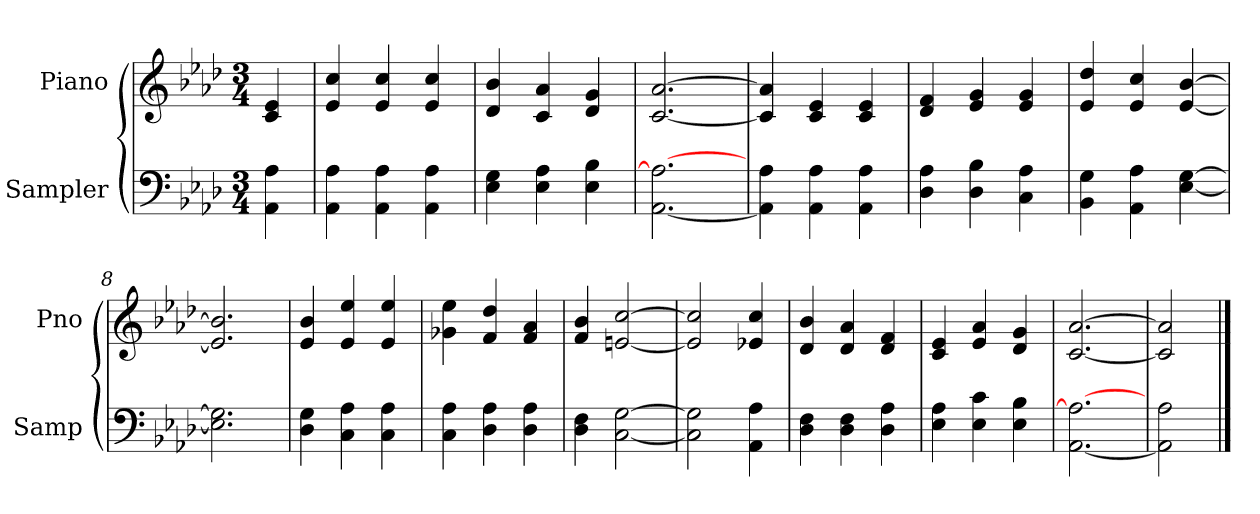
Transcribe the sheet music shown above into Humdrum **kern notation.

**kern	**kern
*part2	*part1
*staff2	*staff1
*I"Sampler	*I"Piano
*I'Samp	*I'Pno
*clefF4	*clefG2
*k[b-e-a-d-]	*k[b-e-a-d-]
*A-:	*A-:
*M3/4	*M3/4
=1	=1
4AA- 4A-	4c 4e-
=2	=2
4AA- 4A-	4e- 4cc
4AA- 4A-	4e- 4cc
4AA- 4A-	4e- 4cc
=3	=3
4E- 4G	4d- 4b-
4E- 4A-	4c 4a-
4E- 4B-	4d- 4g
=4	=4
[2.AA- 2.A-_	[2.c [2.a-
=5	=5
4AA-] 4A-	4c] 4a-]
4AA- 4A-	4c 4e-
4AA- 4A-	4c 4e-
=6	=6
4D- 4A-	4d- 4f
4D- 4B-	4e- 4g
4C 4A-	4e- 4g
=7	=7
4BB- 4G	4e- 4dd-
4AA- 4A-	4e- 4cc
[4E- [4G	[4e- [4b-
=8	=8
2.E-] 2.G]	2.e-] 2.b-]
=9	=9
4D- 4G	4e- 4b-
4C 4A-	4e- 4ee-
4C 4A-	4e- 4ee-
=10	=10
4C 4A-	4g-X 4ee-
4D- 4A-	4f 4dd-
4D- 4A-	4f 4a-
=11	=11
4D- 4F	4f 4b-
[2C [2G	[2en [2cc
=12	=12
2C] 2G]	2e] 2cc]
4AA- 4A-	4e-X 4cc
=13	=13
4D- 4F	4d- 4b-
4D- 4F	4d- 4a-
4D- 4A-	4d- 4f
=14	=14
4E- 4A-	4c 4e-
4E- 4c	4e- 4a-
4E- 4B-	4d- 4g
=15	=15
[2.AA- 2.A-_	[2.c [2.a-
=16	=16
2AA-] 2A-	2c] 2a-]
==	==
*-	*-
